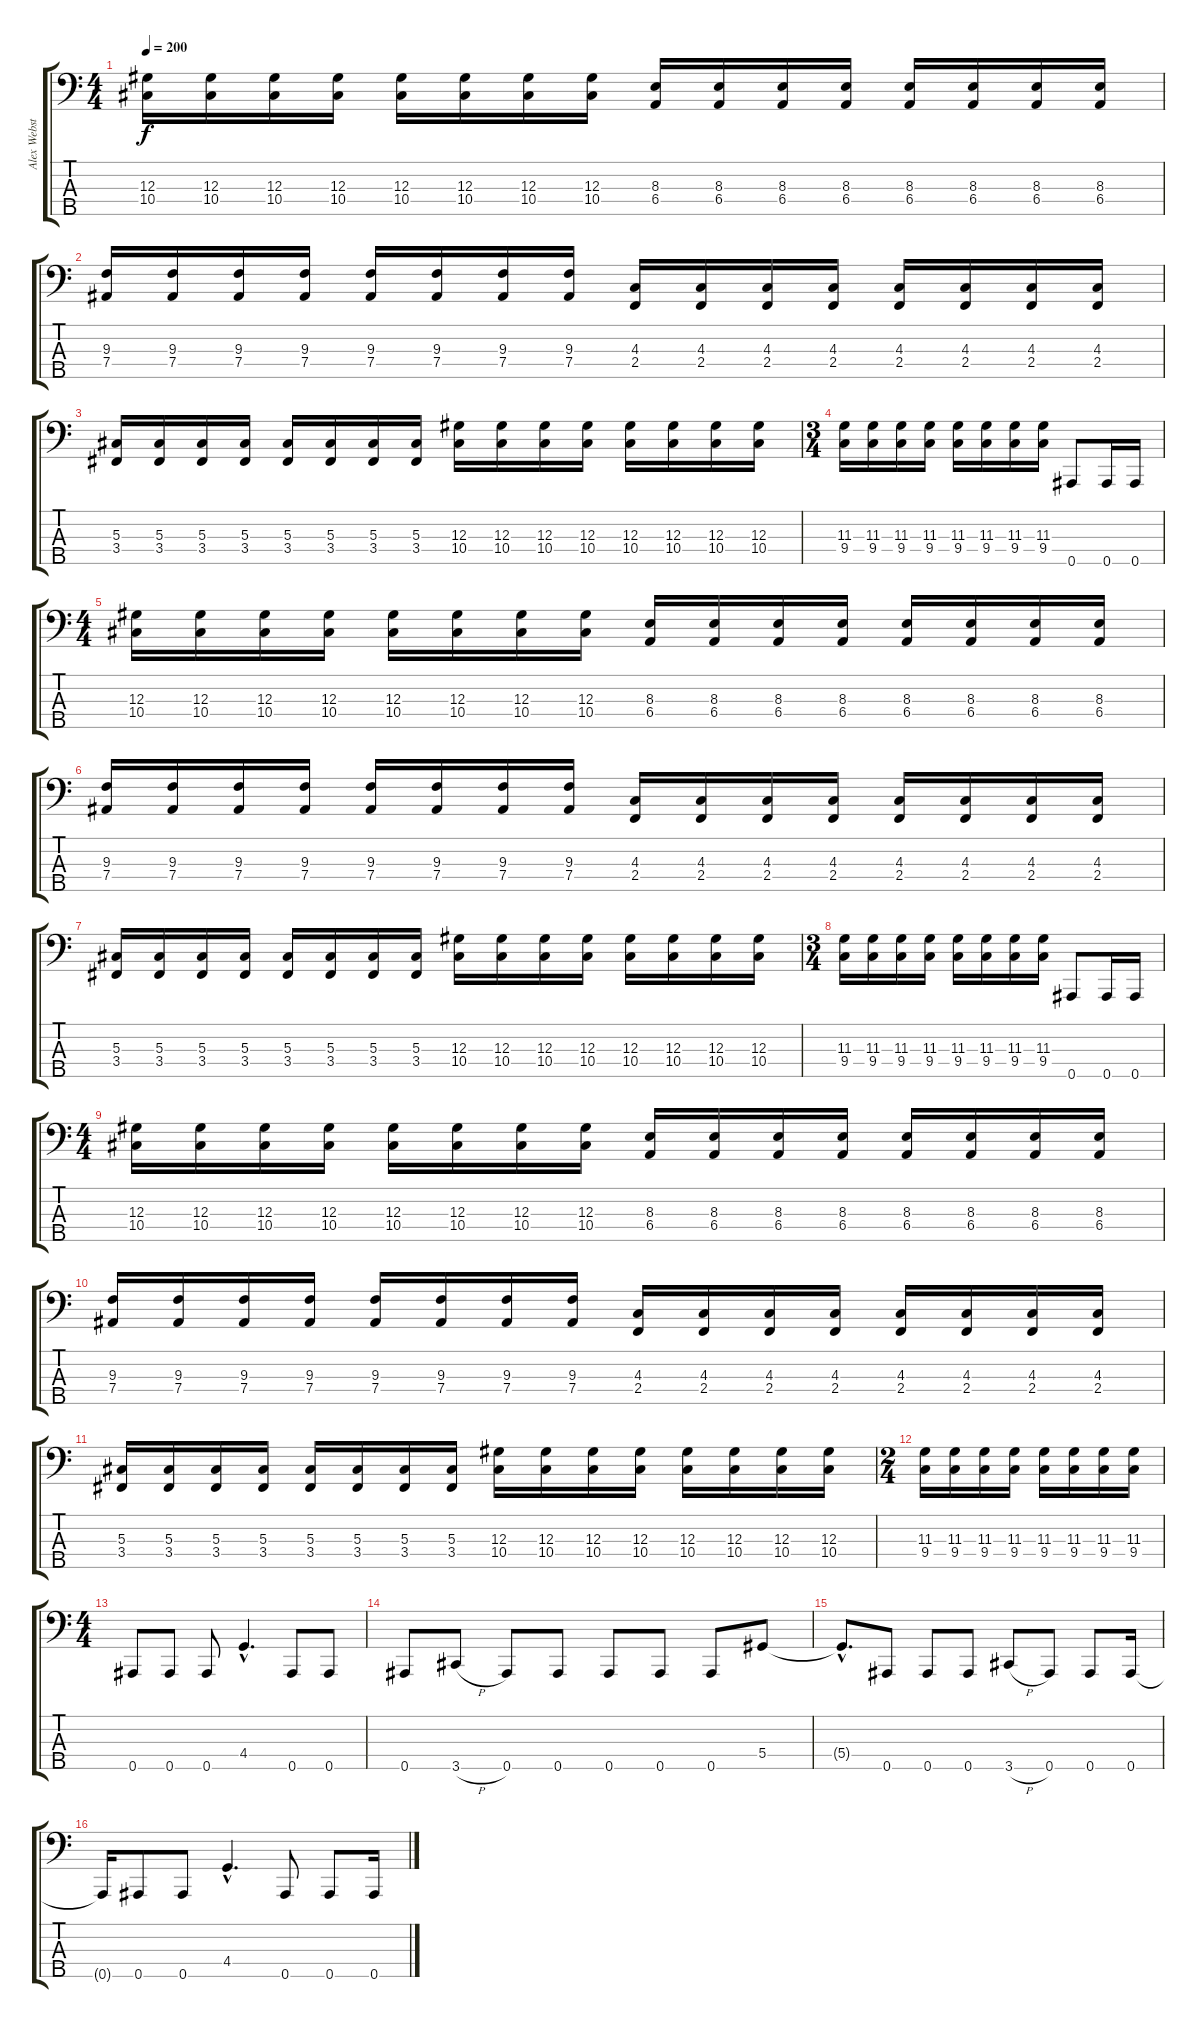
\track ("Alex Webster" "Alex Webst") {instrument electricbassfinger}
\staff {score tabs}
\tuning (Gb2 Db2 Ab1 Eb1 Bb0) {hide}
\ts (4 4)
\tempo 200
\clef f4
\ks c
(12.3 10.4).16{dy f} (12.3 10.4).16 (12.3 10.4).16 (12.3 10.4).16 (12.3 10.4).16 (12.3 10.4).16 (12.3 10.4).16 (12.3 10.4).16 (8.3 6.4).16 (8.3 6.4).16 (8.3 6.4).16 (8.3 6.4).16 (8.3 6.4).16 (8.3 6.4).16 (8.3 6.4).16 (8.3 6.4).16 |
(9.3 7.4).16 (9.3 7.4).16 (9.3 7.4).16 (9.3 7.4).16 (9.3 7.4).16 (9.3 7.4).16 (9.3 7.4).16 (9.3 7.4).16 (4.3 2.4).16 (4.3 2.4).16 (4.3 2.4).16 (4.3 2.4).16 (4.3 2.4).16 (4.3 2.4).16 (4.3 2.4).16 (4.3 2.4).16 |
(5.3 3.4).16 (5.3 3.4).16 (5.3 3.4).16 (5.3 3.4).16 (5.3 3.4).16 (5.3 3.4).16 (5.3 3.4).16 (5.3 3.4).16 (12.3 10.4).16 (12.3 10.4).16 (12.3 10.4).16 (12.3 10.4).16 (12.3 10.4).16 (12.3 10.4).16 (12.3 10.4).16 (12.3 10.4).16 |
\ts (3 4)
(11.3 9.4).16 (11.3 9.4).16 (11.3 9.4).16 (11.3 9.4).16 (11.3 9.4).16 (11.3 9.4).16 (11.3 9.4).16 (11.3 9.4).16 0.5.8 0.5.16 0.5.16 |
\ts (4 4)
(12.3 10.4).16 (12.3 10.4).16 (12.3 10.4).16 (12.3 10.4).16 (12.3 10.4).16 (12.3 10.4).16 (12.3 10.4).16 (12.3 10.4).16 (8.3 6.4).16 (8.3 6.4).16 (8.3 6.4).16 (8.3 6.4).16 (8.3 6.4).16 (8.3 6.4).16 (8.3 6.4).16 (8.3 6.4).16 |
(9.3 7.4).16 (9.3 7.4).16 (9.3 7.4).16 (9.3 7.4).16 (9.3 7.4).16 (9.3 7.4).16 (9.3 7.4).16 (9.3 7.4).16 (4.3 2.4).16 (4.3 2.4).16 (4.3 2.4).16 (4.3 2.4).16 (4.3 2.4).16 (4.3 2.4).16 (4.3 2.4).16 (4.3 2.4).16 |
(5.3 3.4).16 (5.3 3.4).16 (5.3 3.4).16 (5.3 3.4).16 (5.3 3.4).16 (5.3 3.4).16 (5.3 3.4).16 (5.3 3.4).16 (12.3 10.4).16 (12.3 10.4).16 (12.3 10.4).16 (12.3 10.4).16 (12.3 10.4).16 (12.3 10.4).16 (12.3 10.4).16 (12.3 10.4).16 |
\ts (3 4)
(11.3 9.4).16 (11.3 9.4).16 (11.3 9.4).16 (11.3 9.4).16 (11.3 9.4).16 (11.3 9.4).16 (11.3 9.4).16 (11.3 9.4).16 0.5.8 0.5.16 0.5.16 |
\ts (4 4)
(12.3 10.4).16 (12.3 10.4).16 (12.3 10.4).16 (12.3 10.4).16 (12.3 10.4).16 (12.3 10.4).16 (12.3 10.4).16 (12.3 10.4).16 (8.3 6.4).16 (8.3 6.4).16 (8.3 6.4).16 (8.3 6.4).16 (8.3 6.4).16 (8.3 6.4).16 (8.3 6.4).16 (8.3 6.4).16 |
(9.3 7.4).16 (9.3 7.4).16 (9.3 7.4).16 (9.3 7.4).16 (9.3 7.4).16 (9.3 7.4).16 (9.3 7.4).16 (9.3 7.4).16 (4.3 2.4).16 (4.3 2.4).16 (4.3 2.4).16 (4.3 2.4).16 (4.3 2.4).16 (4.3 2.4).16 (4.3 2.4).16 (4.3 2.4).16 |
(5.3 3.4).16 (5.3 3.4).16 (5.3 3.4).16 (5.3 3.4).16 (5.3 3.4).16 (5.3 3.4).16 (5.3 3.4).16 (5.3 3.4).16 (12.3 10.4).16 (12.3 10.4).16 (12.3 10.4).16 (12.3 10.4).16 (12.3 10.4).16 (12.3 10.4).16 (12.3 10.4).16 (12.3 10.4).16 |
\ts (2 4)
(11.3 9.4).16 (11.3 9.4).16 (11.3 9.4).16 (11.3 9.4).16 (11.3 9.4).16 (11.3 9.4).16 (11.3 9.4).16 (11.3 9.4).16 |
\ts (4 4)
0.5.8 0.5.8 0.5.8 4.4{hac}.4{d} 0.5.8 0.5.8 |
0.5.8 3.5{h}.8 0.5.8 0.5.8 0.5.8 0.5.8 0.5.8 5.4.8 |
5.4{hac t}.8{d} 0.5.8 0.5.8 0.5.8 3.5{h}.8 0.5.8 0.5.8 0.5.16 |
0.5{t}.16 0.5.8 0.5.8 4.4{hac}.4{d} 0.5.8 0.5.8 0.5.16
